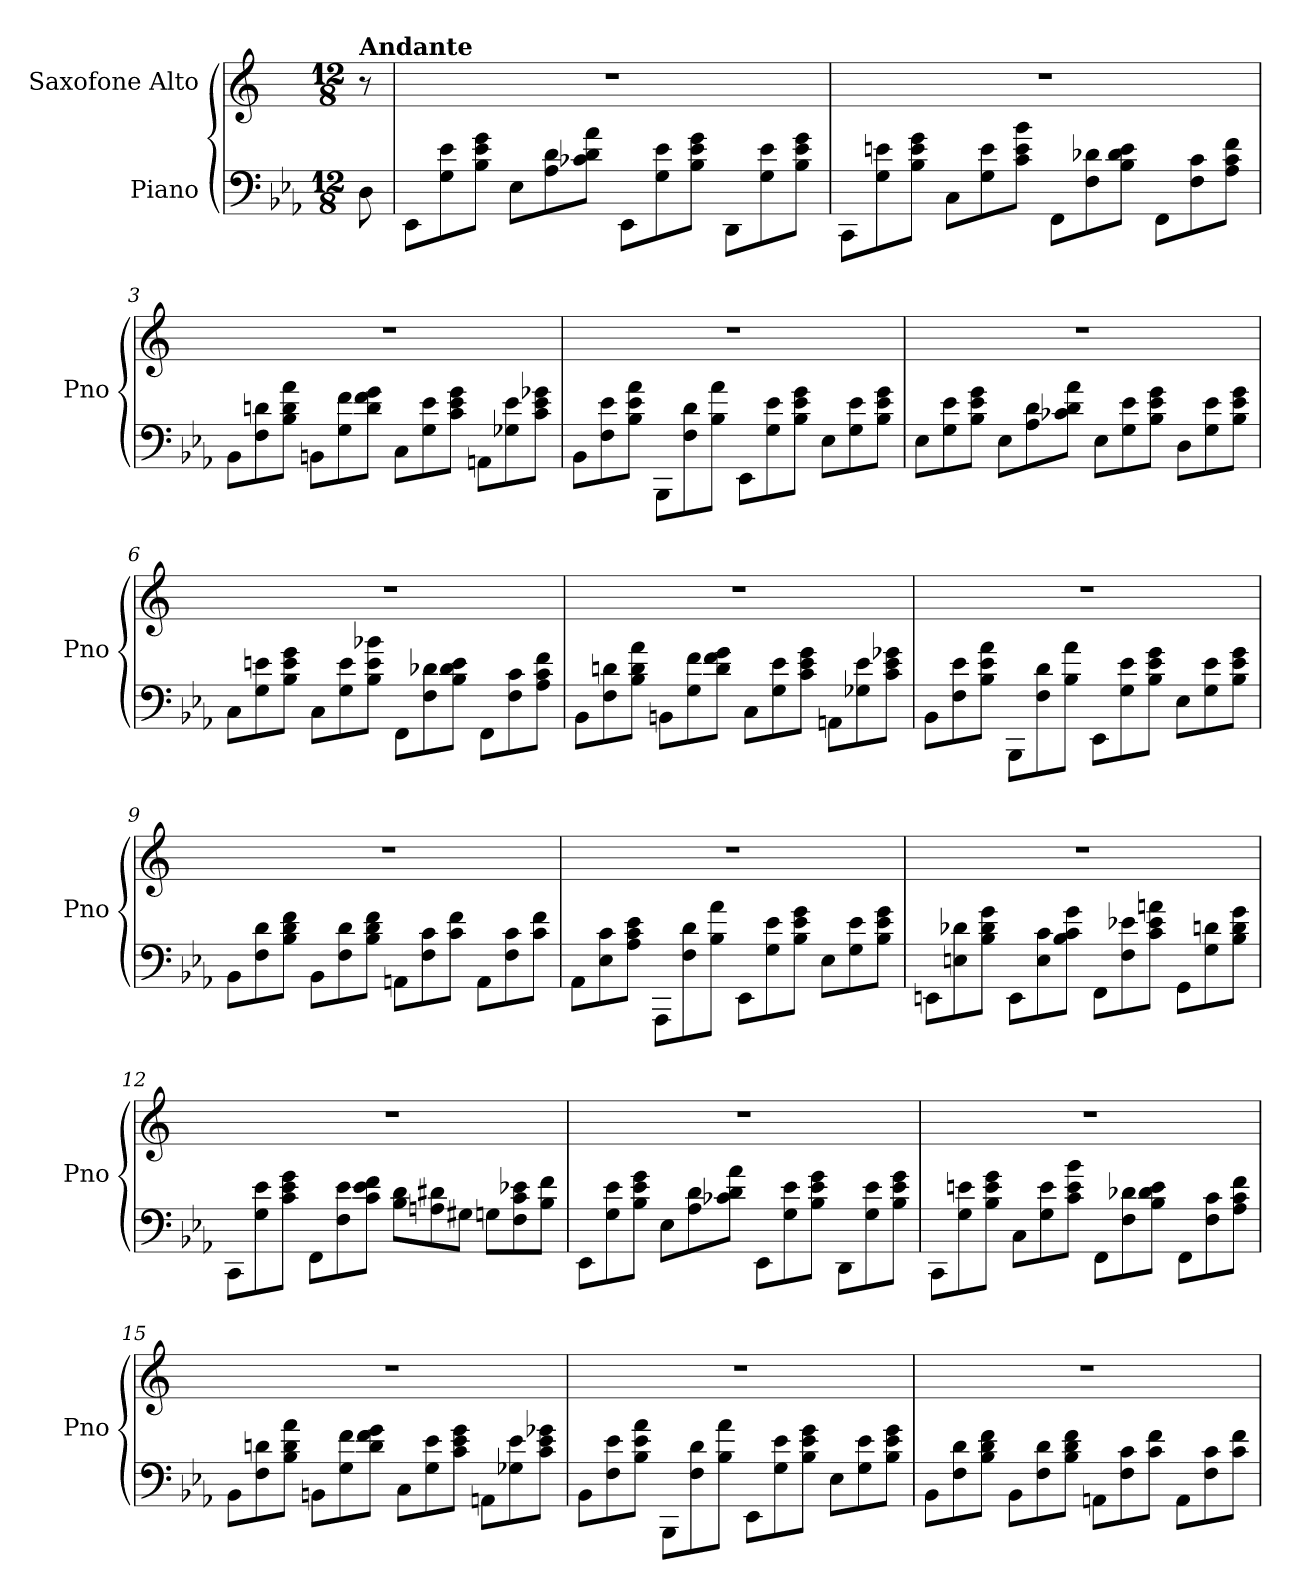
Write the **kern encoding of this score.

**kern	**kern
*part2	*part1
*staff2	*staff1
*I"Piano	*I"Saxofone Alto
*I'Pno	*
*clefF4	*clefG2
*	*ITrd5c9
*k[b-e-a-]	*k[b-e-a-]
*M12/8	*M12/8
*MM66	*MM66
=	=
!	!LO:TX:a:B:t=Andante
8D\	8r
=1	=1
8EE-\L	1.r
8G\ 8e-\	.
8B-\ 8e-\ 8g\J	.
8E-\L	.
8A-\ 8d\	.
8c-X\ 8d\ 8a-\J	.
8EE-\L	.
8G\ 8e-\	.
8B-\ 8e-\ 8g\J	.
8DD\L	.
8G\ 8e-\	.
8B-\ 8e-\ 8g\J	.
=2	=2
8CC\L	1.r
8G\ 8en\	.
8B-\ 8e\ 8g\J	.
8C\L	.
8G\ 8e\	.
8c\ 8e\ 8b-\J	.
8FF\L	.
8F\ 8d-X\	.
8B-\ 8d-\ 8e\J	.
8FF\L	.
8F\ 8c\	.
8A-\ 8c\ 8f\J	.
!!LO:LB:g=z
=3	=3
8BB-\L	1.r
8F\ 8dn\	.
8B-\ 8d\ 8a-\J	.
8BBn\L	.
8G\ 8f\	.
8d\ 8f\ 8g\J	.
8C\L	.
8G\ 8e-\	.
8c\ 8e-\ 8g\J	.
8AAn\L	.
8G-X\ 8e-\	.
8c\ 8e-\ 8g-X\J	.
=4	=4
8BB-\L	1.r
8F\ 8e-\	.
8B-\ 8e-\ 8a-\J	.
8BBB-\L	.
8F\ 8d\	.
8B-\ 8a-\J	.
8EE-\L	.
8G\ 8e-\	.
8B-\ 8e-\ 8g\J	.
8E-\L	.
8G\ 8e-\	.
8B-\ 8e-\ 8g\J	.
!!LO:LB:g=z
=5	=5
8E-\L	1.r
8G\ 8e-\	.
8B-\ 8e-\ 8g\J	.
8E-\L	.
8A-\ 8d\	.
8c-X\ 8d\ 8a-\J	.
8E-\L	.
8G\ 8e-\	.
8B-\ 8e-\ 8g\J	.
8D\L	.
8G\ 8e-\	.
8B-\ 8e-\ 8g\J	.
=6	=6
8C\L	1.r
8G\ 8en\	.
8B-\ 8e\ 8g\J	.
8C\L	.
8G\ 8e\	.
8B-\ 8e\ 8b-X\J	.
8FF\L	.
8F\ 8d-X\	.
8B-\ 8d-\ 8e\J	.
8FF\L	.
8F\ 8c\	.
8A-\ 8c\ 8f\J	.
!!LO:LB:g=z
=7	=7
8BB-\L	1.r
8F\ 8dn\	.
8B-\ 8d\ 8a-\J	.
8BBn\L	.
8G\ 8f\	.
8d\ 8f\ 8g\J	.
8C\L	.
8G\ 8e-\	.
8c\ 8e-\ 8g\J	.
8AAn\L	.
8G-X\ 8e-\	.
8c\ 8e-\ 8g-X\J	.
=8	=8
8BB-\L	1.r
8F\ 8e-\	.
8B-\ 8e-\ 8a-\J	.
8BBB-\L	.
8F\ 8d\	.
8B-\ 8a-\J	.
8EE-\L	.
8G\ 8e-\	.
8B-\ 8e-\ 8g\J	.
8E-\L	.
8G\ 8e-\	.
8B-\ 8e-\ 8g\J	.
!!LO:LB:g=z
=9	=9
8BB-\L	1.r
8F\ 8d\	.
8B-\ 8d\ 8f\J	.
8BB-\L	.
8F\ 8d\	.
8B-\ 8d\ 8f\J	.
8AAn\L	.
8F\ 8c\	.
8c\ 8f\J	.
8AA\L	.
8F\ 8c\	.
8c\ 8f\J	.
=10	=10
8AA-\L	1.r
8E-\ 8c\	.
8A-\ 8c\ 8e-\J	.
8AAA-\L	.
8F\ 8d\	.
8B-\ 8a-\J	.
8EE-\L	.
8G\ 8e-\	.
8B-\ 8e-\ 8g\J	.
8E-\L	.
8G\ 8e-\	.
8B-\ 8e-\ 8g\J	.
!!LO:PB:g=z
=11	=11
8EEn\L	1.r
8En\ 8d-X\	.
8B-\ 8d-\ 8g\J	.
8EE\L	.
8E\ 8c\	.
8B-\ 8c\ 8g\J	.
8FF\L	.
8F\ 8e-X\	.
8c\ 8e-\ 8an\J	.
8GG\L	.
8G\ 8dn\	.
8B-\ 8d\ 8g\J	.
=12	=12
8CC\L	1.r
8G\ 8e-\	.
8c\ 8e-\ 8g\J	.
8FF\L	.
8F\ 8e-\	.
8c\ 8e-\ 8f\J	.
8B-\ 8d\L	.
8An\ 8d#X\	.
8G#X\J	.
8Gn\L	.
8F\ 8c\ 8e-X\	.
8B-\ 8f\J	.
!!LO:LB:g=z
=13	=13
8EE-\L	1.r
8G\ 8e-\	.
8B-\ 8e-\ 8g\J	.
8E-\L	.
8A-\ 8d\	.
8c-X\ 8d\ 8a-\J	.
8EE-\L	.
8G\ 8e-\	.
8B-\ 8e-\ 8g\J	.
8DD\L	.
8G\ 8e-\	.
8B-\ 8e-\ 8g\J	.
=14	=14
8CC\L	1.r
8G\ 8en\	.
8B-\ 8e\ 8g\J	.
8C\L	.
8G\ 8e\	.
8c\ 8e\ 8b-\J	.
8FF\L	.
8F\ 8d-X\	.
8B-\ 8d-\ 8e\J	.
8FF\L	.
8F\ 8c\	.
8A-\ 8c\ 8f\J	.
!!LO:LB:g=z
=15	=15
8BB-\L	1.r
8F\ 8dn\	.
8B-\ 8d\ 8a-\J	.
8BBn\L	.
8G\ 8f\	.
8d\ 8f\ 8g\J	.
8C\L	.
8G\ 8e-\	.
8c\ 8e-\ 8g\J	.
8AAn\L	.
8G-X\ 8e-\	.
8c\ 8e-\ 8g-X\J	.
=16	=16
8BB-\L	1.r
8F\ 8e-\	.
8B-\ 8e-\ 8a-\J	.
8BBB-\L	.
8F\ 8d\	.
8B-\ 8a-\J	.
8EE-\L	.
8G\ 8e-\	.
8B-\ 8e-\ 8g\J	.
8E-\L	.
8G\ 8e-\	.
8B-\ 8e-\ 8g\J	.
!!LO:LB:g=z
=17	=17
8BB-\L	1.r
8F\ 8d\	.
8B-\ 8d\ 8f\J	.
8BB-\L	.
8F\ 8d\	.
8B-\ 8d\ 8f\J	.
8AAn\L	.
8F\ 8c\	.
8c\ 8f\J	.
8AA\L	.
8F\ 8c\	.
8c\ 8f\J	.
=	=
*-	*-
